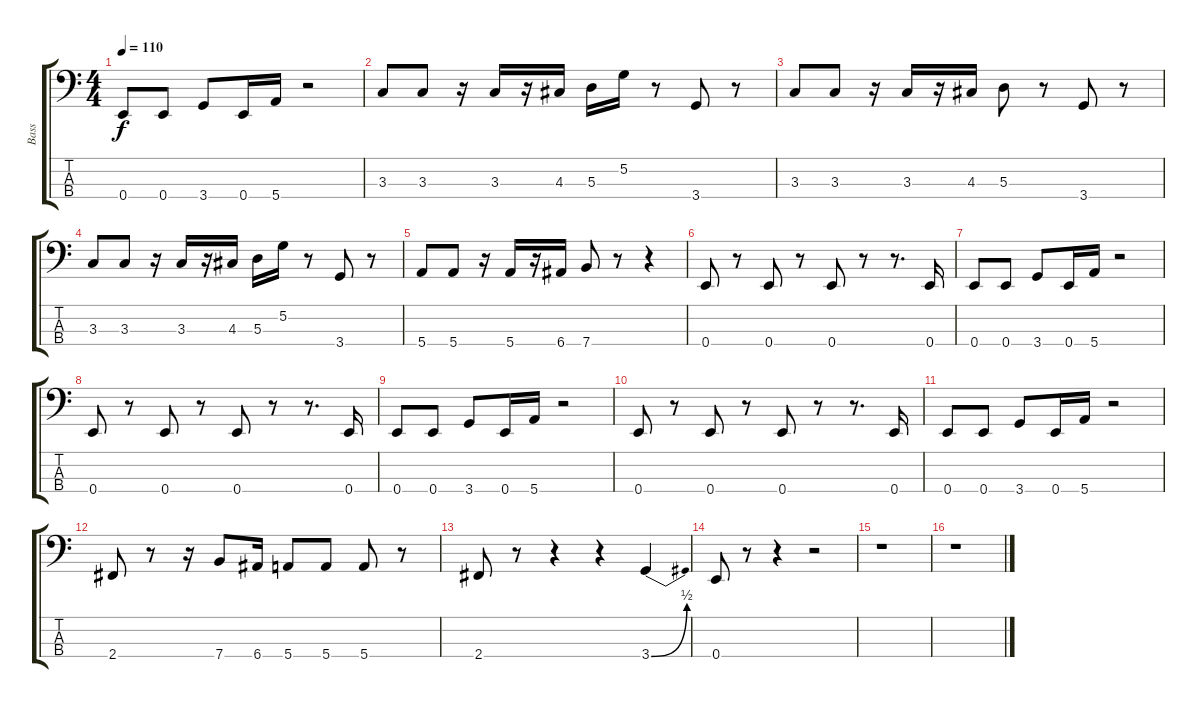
\track ("Bass" "Bass") {instrument electricbassfinger}
\staff {score tabs}
\tuning (G2 D2 A1 E1) {hide}
\ts (4 4)
\tempo 110
\clef f4
\ks c
0.4.8{dy f} 0.4.8 3.4.8 0.4.16 5.4.16 r.2 |
3.3.8 3.3.8 r.16 3.3.16 r.16 4.3.16 5.3.16 5.2.16 r.8 3.4.8 r.8 |
3.3.8 3.3.8 r.16 3.3.16 r.16 4.3.16 5.3.8 r.8 3.4.8 r.8 |
3.3.8 3.3.8 r.16 3.3.16 r.16 4.3.16 5.3.16 5.2.16 r.8 3.4.8 r.8 |
5.4.8 5.4.8 r.16 5.4.16 r.16 6.4.16 7.4.8 r.8 r.4 |
0.4.8 r.8 0.4.8 r.8 0.4.8 r.8 r.8{d} 0.4.16 |
0.4.8 0.4.8 3.4.8 0.4.16 5.4.16 r.2 |
0.4.8 r.8 0.4.8 r.8 0.4.8 r.8 r.8{d} 0.4.16 |
0.4.8 0.4.8 3.4.8 0.4.16 5.4.16 r.2 |
0.4.8 r.8 0.4.8 r.8 0.4.8 r.8 r.8{d} 0.4.16 |
0.4.8 0.4.8 3.4.8 0.4.16 5.4.16 r.2 |
2.4.8 r.8 r.16 7.4.8 6.4.16 5.4.8 5.4.8 5.4.8 r.8 |
2.4.8 r.8 r.4 r.4 3.4{be (bend 0 0 60 2)}.4 |
0.4.8 r.8 r.4 r.2 |
r.1 |
r.1
